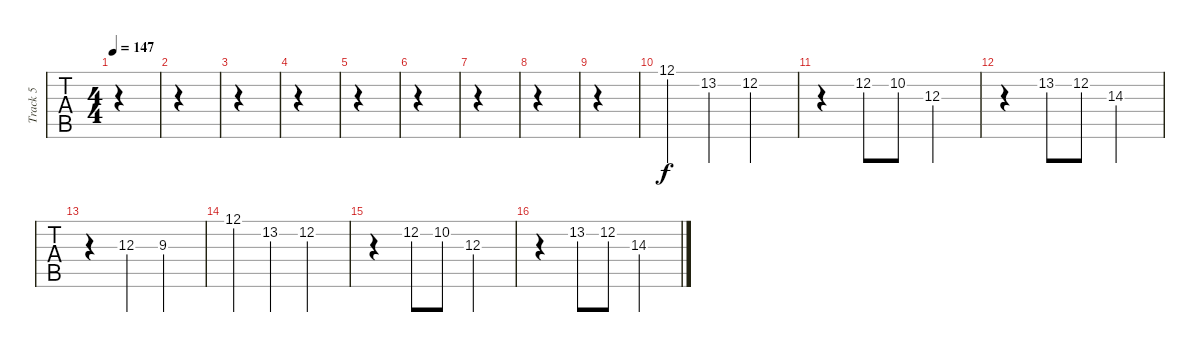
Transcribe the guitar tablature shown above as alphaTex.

\track ("Track 5" "Track 5") {instrument honkytonkpiano}
\staff {tabs}
\tuning (E4 B3 G3 D3 A2 E2) {hide}
\ts (4 4)
\tempo 147
\clef g2
\ks c
|
|
|
|
|
|
|
|
|
12.1.4 13.2.4 12.2.2 |
r.4 12.2.8 10.2.8 12.3.2 |
r.4 13.2.8 12.2.8 14.3.2 |
r.4 12.3.4 9.3.2 |
12.1.4 13.2.4 12.2.2 |
r.4 12.2.8 10.2.8 12.3.2 |
r.4 13.2.8 12.2.8 14.3.2
